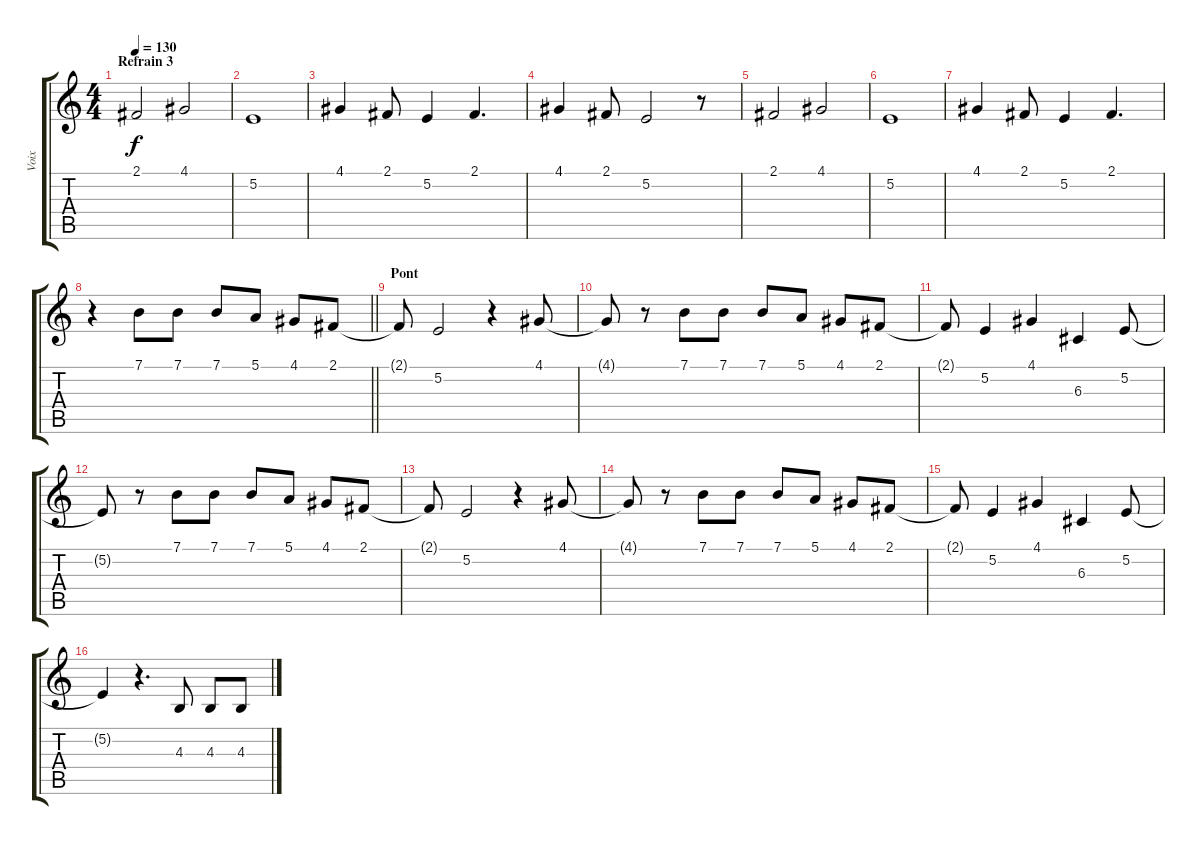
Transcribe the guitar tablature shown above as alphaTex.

\track ("Voix" "Voix") {instrument panflute}
\staff {score tabs}
\tuning (E4 B3 G3 D3 A2 E2) {hide}
\ts (4 4)
\section ("" "Refrain 3")
\tempo 130
\clef g2
\ks c
2.1.2{dy f} 4.1.2 |
5.2.1 |
4.1.4 2.1.8 5.2.4 2.1.4{d} |
4.1.4 2.1.8 5.2.2 r.8 |
2.1.2 4.1.2 |
5.2.1 |
4.1.4 2.1.8 5.2.4 2.1.4{d} |
\barLineRight lightlight
r.4 7.1.8 7.1.8 7.1.8 5.1.8 4.1.8 2.1.8 |
\section ("" "Pont")
2.1{t}.8 5.2.2 r.4 4.1.8 |
4.1{t}.8 r.8 7.1.8 7.1.8 7.1.8 5.1.8 4.1.8 2.1.8 |
2.1{t}.8 5.2.4 4.1.4 6.3.4 5.2.8 |
5.2{t}.8 r.8 7.1.8 7.1.8 7.1.8 5.1.8 4.1.8 2.1.8 |
2.1{t}.8 5.2.2 r.4 4.1.8 |
4.1{t}.8 r.8 7.1.8 7.1.8 7.1.8 5.1.8 4.1.8 2.1.8 |
2.1{t}.8 5.2.4 4.1.4 6.3.4 5.2.8 |
5.2{t}.4 r.4{d} 4.3.8 4.3.8 4.3.8
